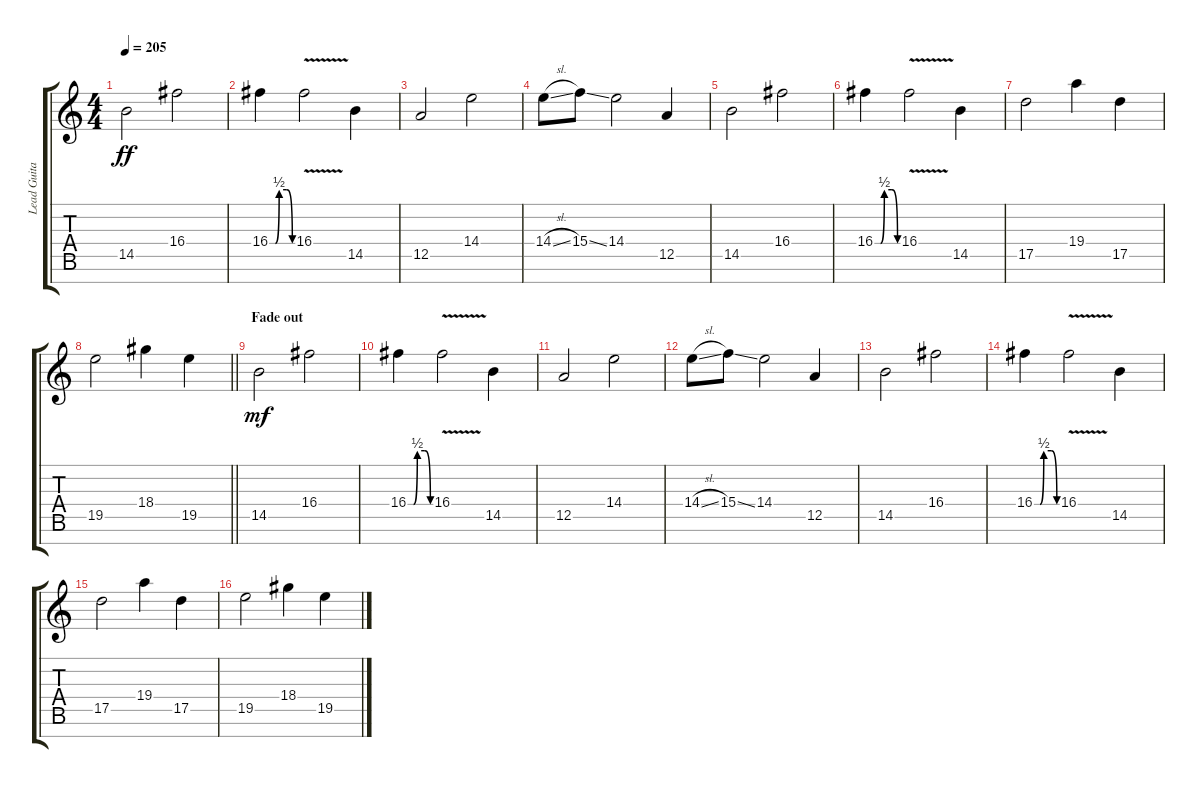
\track ("Lead Guitar 1" "Lead Guita") {instrument distortionguitar}
\staff {score tabs}
\tuning (E4 B3 G3 D3 A2 E2 B1) {hide}
\ts (4 4)
\tempo 205
\clef g2
\ks c
14.5.2{dy ff} 16.4.2 |
16.4{be (custom 0 0 15 0 25 2 45 2 60 0)}.4 16.4{v}.2 14.5.4 |
12.5.2 14.4.2 |
14.4{sl}.8 15.4{ss}.8 14.4.2 12.5.4 |
14.5.2 16.4.2 |
16.4{be (custom 0 0 15 0 25 2 45 2 60 0)}.4 16.4{v}.2 14.5.4 |
17.5.2 19.4.4 17.5.4 |
\barLineRight lightlight
19.5.2 18.4.4 19.5.4 |
\section ("" "Fade out")
14.5.2{dy mf} 16.4.2 |
16.4{be (custom 0 0 15 0 25 2 45 2 60 0)}.4 16.4{v}.2 14.5.4 |
12.5.2 14.4.2 |
14.4{sl}.8 15.4{ss}.8 14.4.2 12.5.4 |
14.5.2 16.4.2 |
16.4{be (custom 0 0 15 0 25 2 45 2 60 0)}.4 16.4{v}.2 14.5.4 |
17.5.2 19.4.4 17.5.4 |
19.5.2 18.4.4 19.5.4
